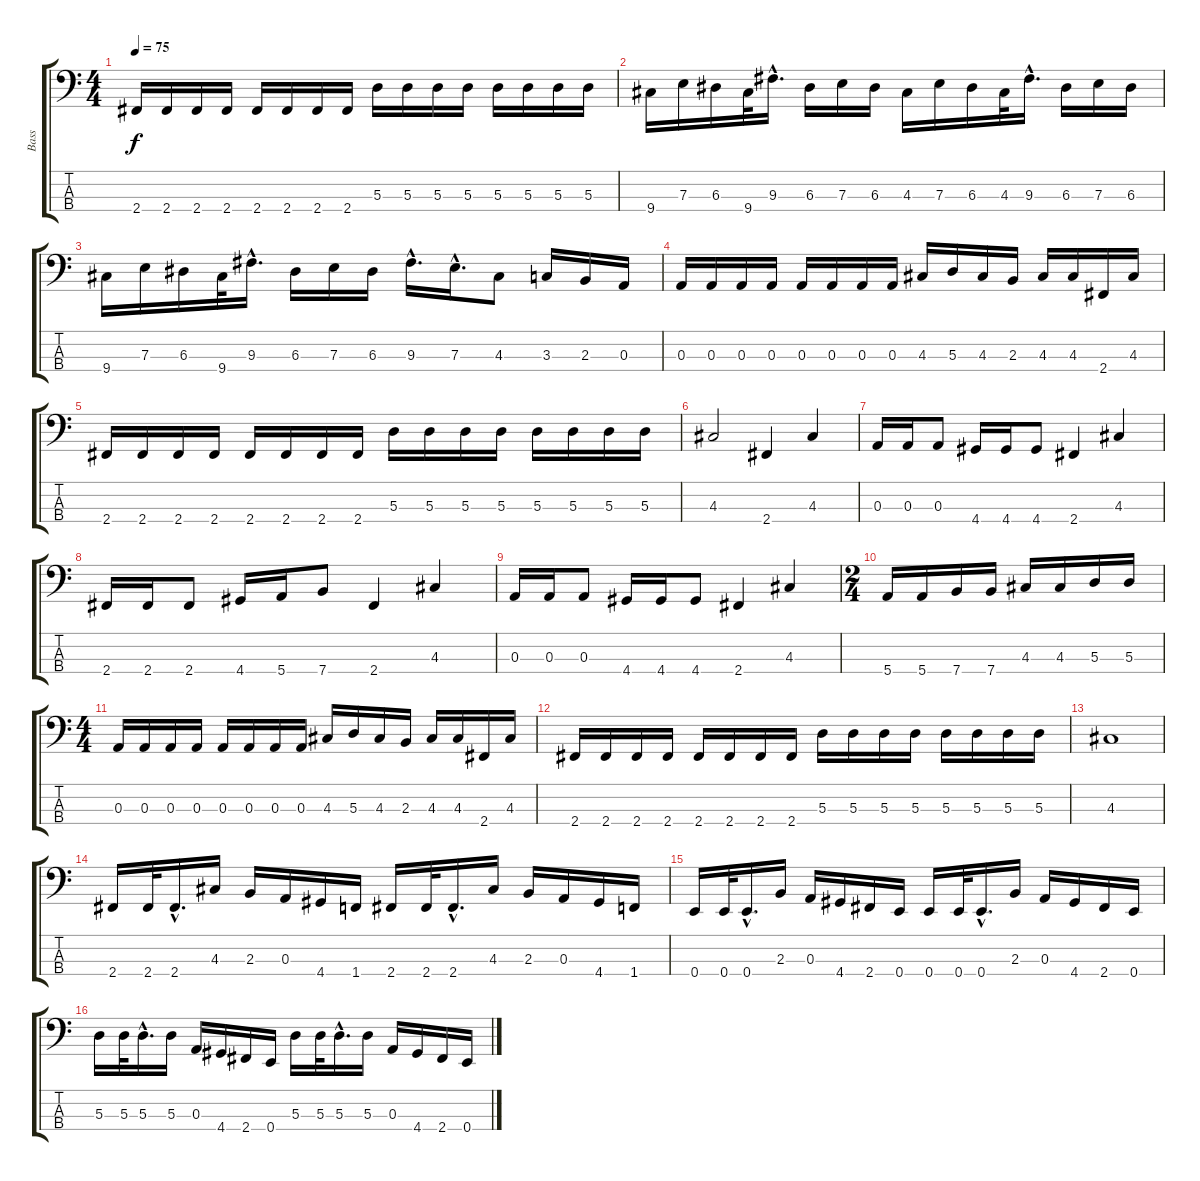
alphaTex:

\track ("Bass" "Bass") {instrument electricbasspick}
\staff {score tabs}
\tuning (G2 D2 A1 E1) {hide}
\ts (4 4)
\tempo 75
\clef f4
\ks c
2.4.16{dy f} 2.4.16 2.4.16 2.4.16 2.4.16 2.4.16 2.4.16 2.4.16 5.3.16 5.3.16 5.3.16 5.3.16 5.3.16 5.3.16 5.3.16 5.3.16 |
9.4.16 7.3.16 6.3.16 9.4.32 9.3{hac}.16{d} 6.3.16 7.3.16 6.3.16 4.3.16 7.3.16 6.3.16 4.3.32 9.3{hac}.16{d} 6.3.16 7.3.16 6.3.16 |
9.4.16 7.3.16 6.3.16 9.4.32 9.3{hac}.16{d} 6.3.16 7.3.16 6.3.16 9.3{hac}.16{d} 7.3{hac}.16{d} 4.3.8 3.3.16 2.3.16 0.3.16 |
0.3.16 0.3.16 0.3.16 0.3.16 0.3.16 0.3.16 0.3.16 0.3.16 4.3.16 5.3.16 4.3.16 2.3.16 4.3.16 4.3.16 2.4.16 4.3.16 |
2.4.16 2.4.16 2.4.16 2.4.16 2.4.16 2.4.16 2.4.16 2.4.16 5.3.16 5.3.16 5.3.16 5.3.16 5.3.16 5.3.16 5.3.16 5.3.16 |
4.3.2 2.4.4 4.3.4 |
0.3.16 0.3.16 0.3.8 4.4.16 4.4.16 4.4.8 2.4.4 4.3.4 |
2.4.16 2.4.16 2.4.8 4.4.16 5.4.16 7.4.8 2.4.4 4.3.4 |
0.3.16 0.3.16 0.3.8 4.4.16 4.4.16 4.4.8 2.4.4 4.3.4 |
\ts (2 4)
5.4.16 5.4.16 7.4.16 7.4.16 4.3.16 4.3.16 5.3.16 5.3.16 |
\ts (4 4)
0.3.16 0.3.16 0.3.16 0.3.16 0.3.16 0.3.16 0.3.16 0.3.16 4.3.16 5.3.16 4.3.16 2.3.16 4.3.16 4.3.16 2.4.16 4.3.16 |
2.4.16 2.4.16 2.4.16 2.4.16 2.4.16 2.4.16 2.4.16 2.4.16 5.3.16 5.3.16 5.3.16 5.3.16 5.3.16 5.3.16 5.3.16 5.3.16 |
4.3.1 |
2.4.16 2.4.32 2.4{hac}.16{d} 4.3.16 2.3.16 0.3.16 4.4.16 1.4.16 2.4.16 2.4.32 2.4{hac}.16{d} 4.3.16 2.3.16 0.3.16 4.4.16 1.4.16 |
0.4.16 0.4.32 0.4{hac}.16{d} 2.3.16 0.3.16 4.4.16 2.4.16 0.4.16 0.4.16 0.4.32 0.4{hac}.16{d} 2.3.16 0.3.16 4.4.16 2.4.16 0.4.16 |
5.3.16 5.3.32 5.3{hac}.16{d} 5.3.16 0.3.16 4.4.16 2.4.16 0.4.16 5.3.16 5.3.32 5.3{hac}.16{d} 5.3.16 0.3.16 4.4.16 2.4.16 0.4.16
